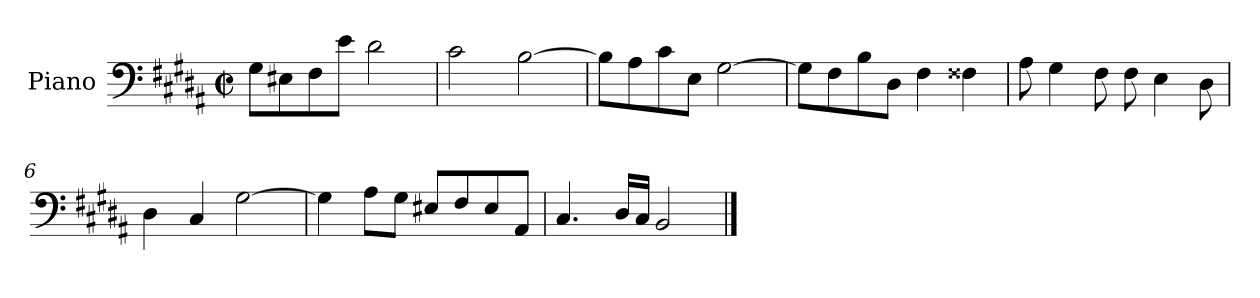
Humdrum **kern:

**kern
*part1
*staff1
*I"Piano
*I'Pno
*clefF4
*k[f#c#g#d#a#]
*B:
*M2/2
*met(c|)
=1
8G#\L
8E#X\
8F#\
8e\J
2d#\
=2
2c#\
[2B\
=3
8B\L]
8A#\
8c#\
8E\J
[2G#\
=4
8G#\L]
8F#\
8B\
8D#\J
4F#\
4F##X\
=5
8A#\
4G#\
8F#\
8F#\
4E\
8D#\
=6
4D#\
4C#/
[2G#\
=7
4G#\]
8A#\L
8G#\J
8E#X/L
8F#/
8E#/
8AA#/J
=8
4.C#/
16D#/LL
16C#/JJ
2BB/
==
*-
